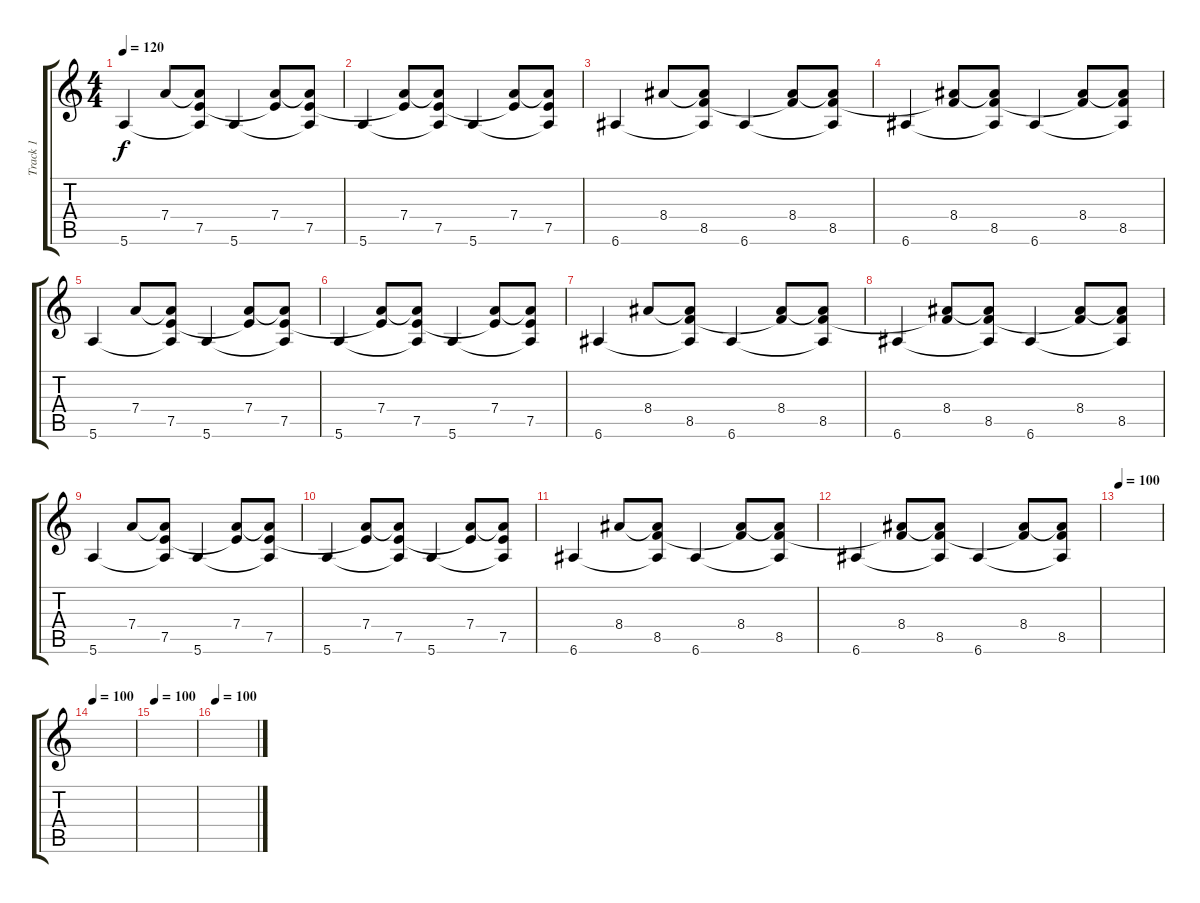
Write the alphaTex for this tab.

\track ("Track 1" "Track 1") {instrument distortionguitar}
\staff {score tabs}
\tuning (E4 B3 G3 D3 A2 E2) {hide}
\ts (4 4)
\tempo 120
\clef g2
\ks c
5.6.4{dy f} 7.4.8 (7.4{t} 7.5 5.6{t}).8 5.6.4 (7.4 7.5{t}).8 (7.4{t} 7.5 5.6{t}).8 |
5.6.4 (7.4 7.5{t}).8 (7.4{t} 7.5 5.6{t}).8 5.6.4 (7.4 7.5{t}).8 (7.4{t} 7.5 5.6{t}).8 |
6.6.4 8.4.8 (8.4{t} 8.5 6.6{t}).8 6.6.4 (8.4 8.5{t}).8 (8.4{t} 8.5 6.6{t}).8 |
6.6.4 (8.4 8.5{t}).8 (8.4{t} 8.5 6.6{t}).8 6.6.4 (8.4 8.5{t}).8 (8.4{t} 8.5 6.6{t}).8 |
5.6.4 7.4.8 (7.4{t} 7.5 5.6{t}).8 5.6.4 (7.4 7.5{t}).8 (7.4{t} 7.5 5.6{t}).8 |
5.6.4 (7.4 7.5{t}).8 (7.4{t} 7.5 5.6{t}).8 5.6.4 (7.4 7.5{t}).8 (7.4{t} 7.5 5.6{t}).8 |
6.6.4 8.4.8 (8.4{t} 8.5 6.6{t}).8 6.6.4 (8.4 8.5{t}).8 (8.4{t} 8.5 6.6{t}).8 |
6.6.4 (8.4 8.5{t}).8 (8.4{t} 8.5 6.6{t}).8 6.6.4 (8.4 8.5{t}).8 (8.4{t} 8.5 6.6{t}).8 |
5.6.4 7.4.8 (7.4{t} 7.5 5.6{t}).8 5.6.4 (7.4 7.5{t}).8 (7.4{t} 7.5 5.6{t}).8 |
5.6.4 (7.4 7.5{t}).8 (7.4{t} 7.5 5.6{t}).8 5.6.4 (7.4 7.5{t}).8 (7.4{t} 7.5 5.6{t}).8 |
6.6.4 8.4.8 (8.4{t} 8.5 6.6{t}).8 6.6.4 (8.4 8.5{t}).8 (8.4{t} 8.5 6.6{t}).8 |
6.6.4 (8.4 8.5{t}).8 (8.4{t} 8.5 6.6{t}).8 6.6.4 (8.4 8.5{t}).8 (8.4{t} 8.5 6.6{t}).8 |
\tempo 100
|
\tempo 100
|
\tempo 100
|
\tempo 100
